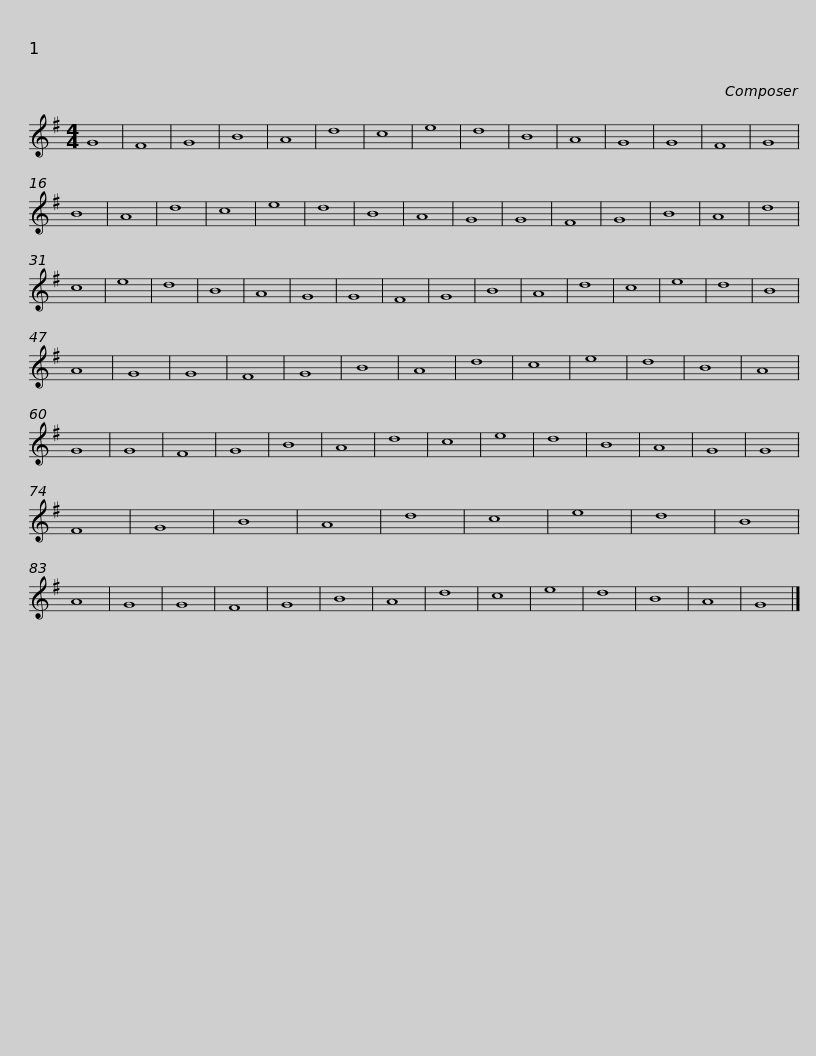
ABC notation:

X:1
L:1/8
M:4/4
I:linebreak $
K:G
V:1 treble
V:1
 G8 | F8 | G8 | B8 | A8 | %5
 d8 | c8 | e8 | d8 | B8 | %10
 A8 | G8 |$ G8 | F8 | G8 | %15
 B8 | A8 | d8 | c8 | e8 | %20
 d8 | B8 | A8 | G8 |$ G8 | %25
 F8 | G8 | B8 | A8 | d8 | %30
 c8 | e8 | d8 | B8 | A8 | %35
 G8 |$ G8 | F8 | G8 | B8 | %40
 A8 | d8 | c8 | e8 | d8 | %45
 B8 | A8 | G8 |$ G8 | F8 | %50
 G8 | B8 | A8 | d8 | c8 | %55
 e8 | d8 | B8 | A8 | G8 |$ %60
 G8 | F8 | G8 | B8 | A8 | %65
 d8 | c8 | e8 | d8 | B8 | %70
 A8 | G8 |$ G8 | F8 | G8 | %75
 B8 | A8 | d8 | c8 | e8 | %80
 d8 | B8 | A8 | G8 |$ G8 | %85
 F8 | G8 | B8 | A8 | d8 | %90
 c8 | e8 | d8 | B8 | A8 | %95
 G8 |] %96
